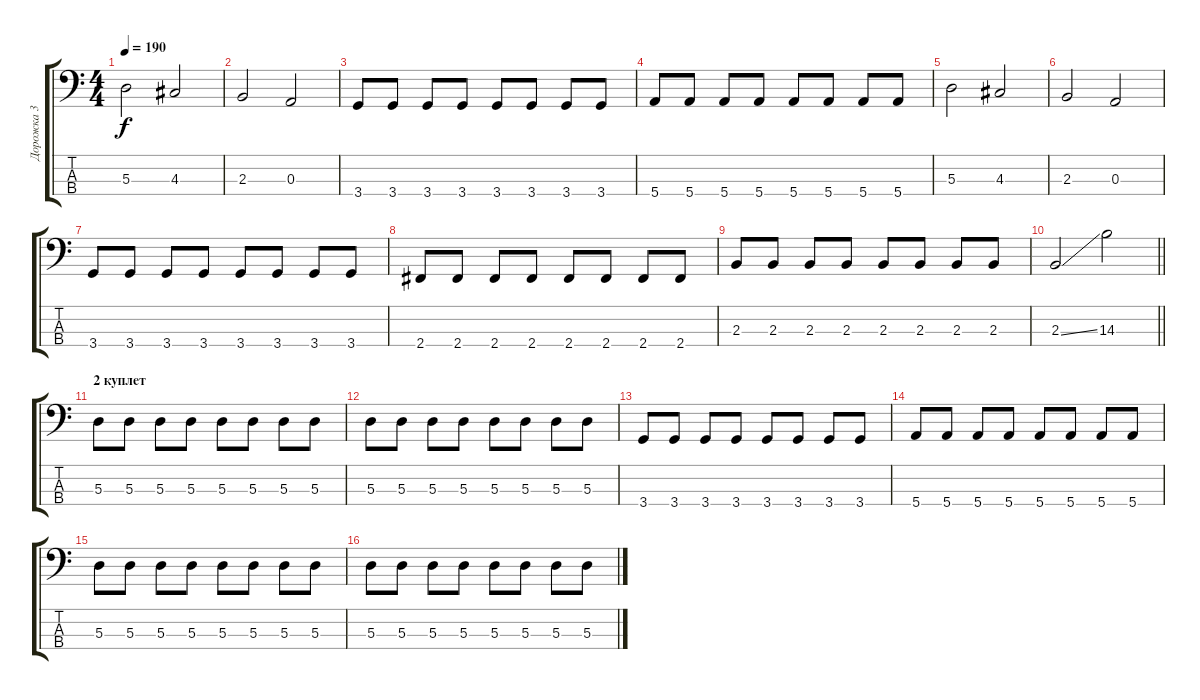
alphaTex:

\track ("Дорожка 3" "Дорожка 3") {instrument electricbassfinger}
\staff {score tabs}
\tuning (G2 D2 A1 E1) {hide}
\ts (4 4)
\tempo 190
\clef f4
\ks c
5.3.2{dy f} 4.3.2 |
2.3.2 0.3.2 |
3.4.8 3.4.8 3.4.8 3.4.8 3.4.8 3.4.8 3.4.8 3.4.8 |
5.4.8 5.4.8 5.4.8 5.4.8 5.4.8 5.4.8 5.4.8 5.4.8 |
5.3.2 4.3.2 |
2.3.2 0.3.2 |
3.4.8 3.4.8 3.4.8 3.4.8 3.4.8 3.4.8 3.4.8 3.4.8 |
2.4.8 2.4.8 2.4.8 2.4.8 2.4.8 2.4.8 2.4.8 2.4.8 |
2.3.8 2.3.8 2.3.8 2.3.8 2.3.8 2.3.8 2.3.8 2.3.8 |
\barLineRight lightlight
2.3{ss}.2 14.3.2 |
\section ("" "2 куплет")
5.3.8 5.3.8 5.3.8 5.3.8 5.3.8 5.3.8 5.3.8 5.3.8 |
5.3.8 5.3.8 5.3.8 5.3.8 5.3.8 5.3.8 5.3.8 5.3.8 |
3.4.8 3.4.8 3.4.8 3.4.8 3.4.8 3.4.8 3.4.8 3.4.8 |
5.4.8 5.4.8 5.4.8 5.4.8 5.4.8 5.4.8 5.4.8 5.4.8 |
5.3.8 5.3.8 5.3.8 5.3.8 5.3.8 5.3.8 5.3.8 5.3.8 |
5.3.8 5.3.8 5.3.8 5.3.8 5.3.8 5.3.8 5.3.8 5.3.8
